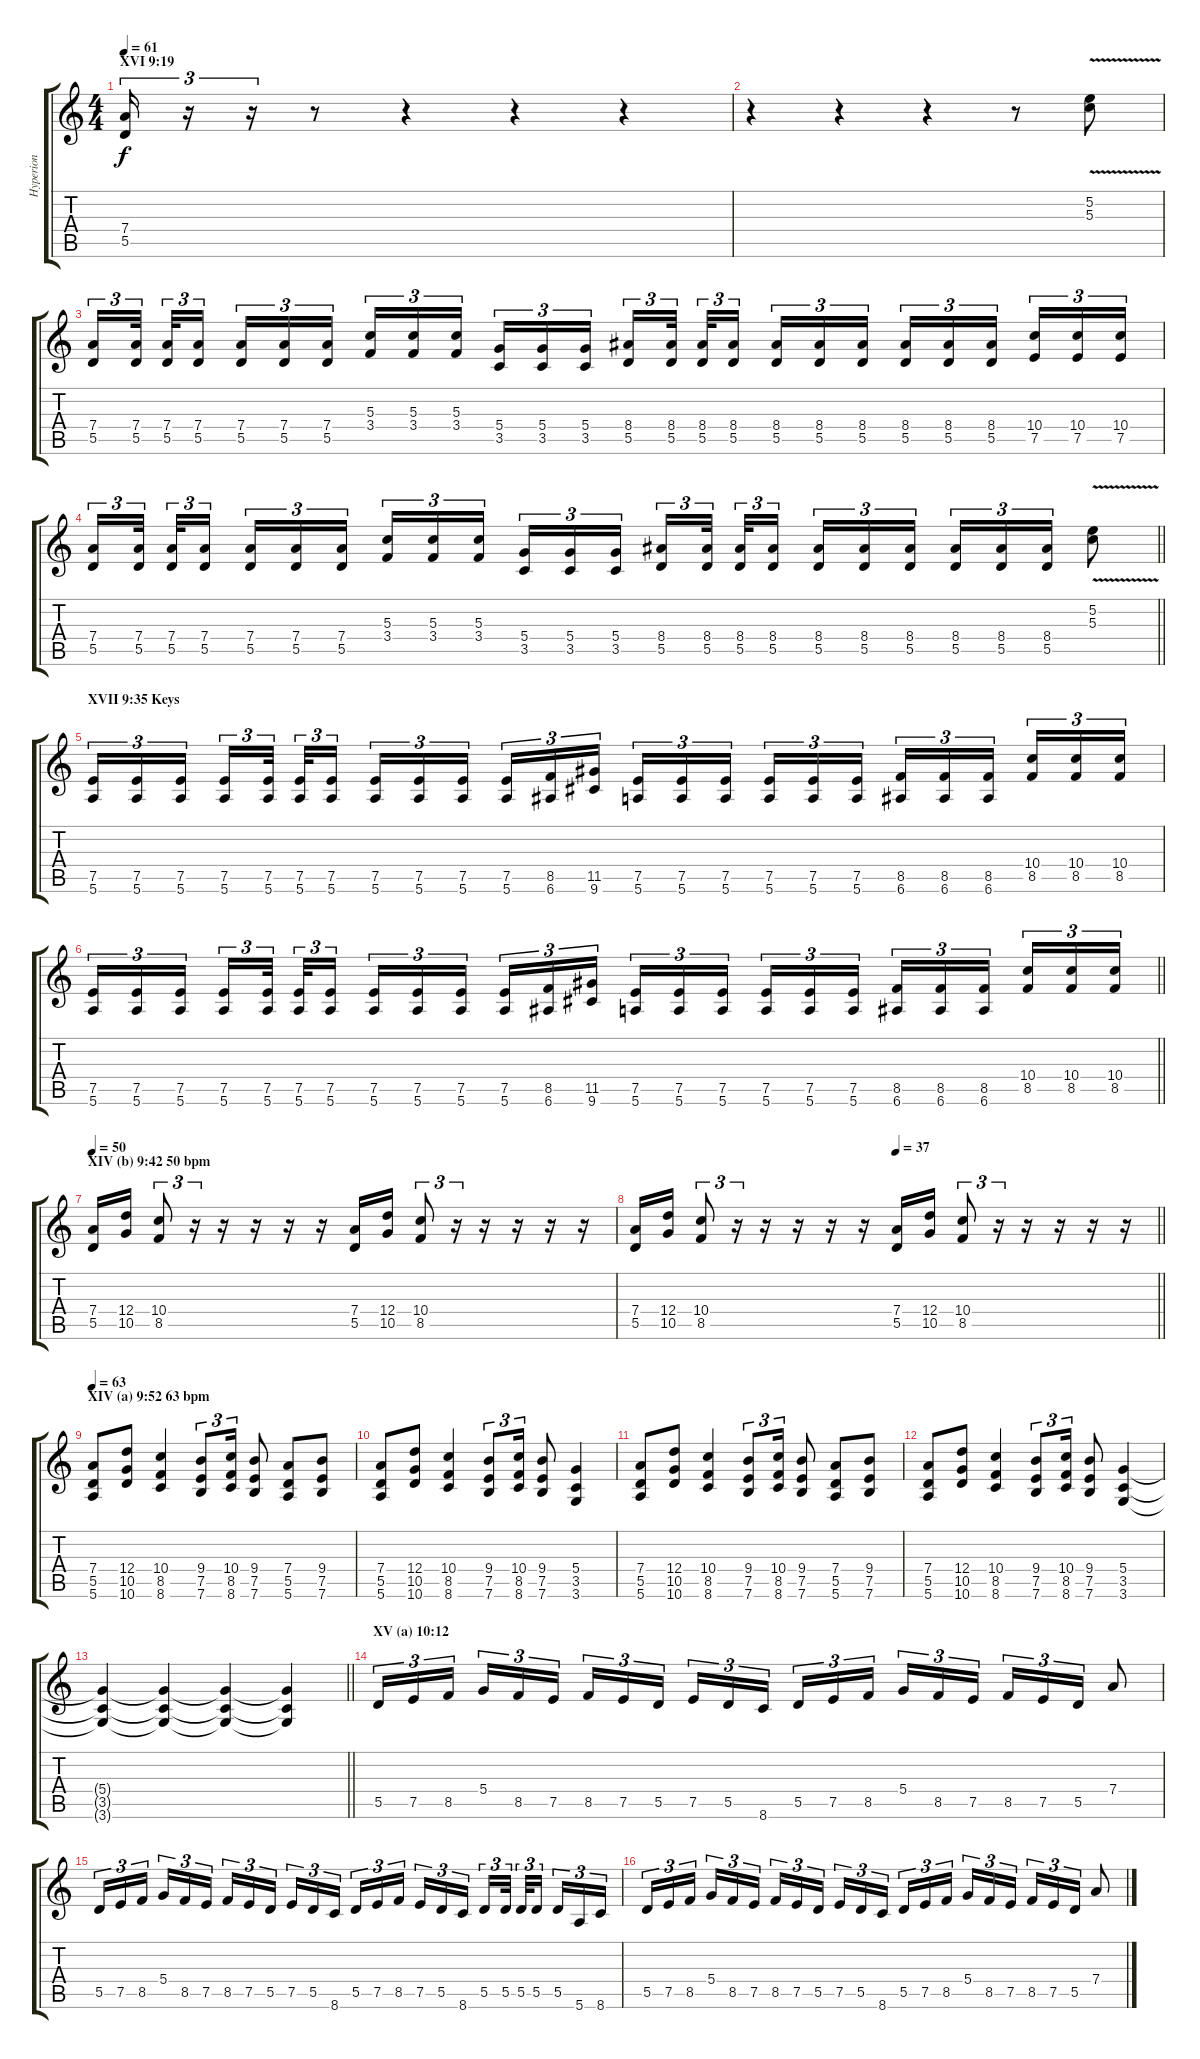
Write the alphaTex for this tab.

\track ("Hyperion" "Hyperion") {instrument distortionguitar}
\staff {score tabs}
\tuning (E4 B3 G3 D3 A2 E2) {hide}
\ts (4 4)
\section ("" "XVI 9:19")
\tempo 61
\clef g2
\ks c
(7.4 5.5).16{tu (3 2) dy f} r.16{tu (3 2)} r.16{tu (3 2)} r.8 r.4 r.4 r.4 |
r.4 r.4 r.4 r.8 (5.2{v} 5.3{v}).8 |
(7.4 5.5).16{tu (3 2)} (7.4 5.5).32{tu (3 2) beam splitsecondary} (7.4 5.5).32{tu (3 2)} (7.4 5.5).16{tu (3 2) beam splitsecondary} (7.4 5.5).16{tu (3 2)} (7.4 5.5).16{tu (3 2)} (7.4 5.5).16{tu (3 2)} (5.3 3.4).16{tu (3 2)} (5.3 3.4).16{tu (3 2)} (5.3 3.4).16{tu (3 2) beam splitsecondary} (5.4 3.5).16{tu (3 2)} (5.4 3.5).16{tu (3 2)} (5.4 3.5).16{tu (3 2)} (8.4 5.5).16{tu (3 2)} (8.4 5.5).32{tu (3 2) beam splitsecondary} (8.4 5.5).32{tu (3 2)} (8.4 5.5).16{tu (3 2) beam splitsecondary} (8.4 5.5).16{tu (3 2)} (8.4 5.5).16{tu (3 2)} (8.4 5.5).16{tu (3 2)} (8.4 5.5).16{tu (3 2)} (8.4 5.5).16{tu (3 2)} (8.4 5.5).16{tu (3 2) beam splitsecondary} (10.4 7.5).16{tu (3 2)} (10.4 7.5).16{tu (3 2)} (10.4 7.5).16{tu (3 2)} |
\barLineRight lightlight
(7.4 5.5).16{tu (3 2)} (7.4 5.5).32{tu (3 2) beam splitsecondary} (7.4 5.5).32{tu (3 2)} (7.4 5.5).16{tu (3 2) beam splitsecondary} (7.4 5.5).16{tu (3 2)} (7.4 5.5).16{tu (3 2)} (7.4 5.5).16{tu (3 2)} (5.3 3.4).16{tu (3 2)} (5.3 3.4).16{tu (3 2)} (5.3 3.4).16{tu (3 2) beam splitsecondary} (5.4 3.5).16{tu (3 2)} (5.4 3.5).16{tu (3 2)} (5.4 3.5).16{tu (3 2)} (8.4 5.5).16{tu (3 2)} (8.4 5.5).32{tu (3 2) beam splitsecondary} (8.4 5.5).32{tu (3 2)} (8.4 5.5).16{tu (3 2) beam splitsecondary} (8.4 5.5).16{tu (3 2)} (8.4 5.5).16{tu (3 2)} (8.4 5.5).16{tu (3 2)} (8.4 5.5).16{tu (3 2)} (8.4 5.5).16{tu (3 2)} (8.4 5.5).16{tu (3 2)} (5.2{v} 5.3{v}).8 |
\section ("" "XVII 9:35 Keys")
(7.5 5.6).16{tu (3 2)} (7.5 5.6).16{tu (3 2)} (7.5 5.6).16{tu (3 2) beam splitsecondary} (7.5 5.6).16{tu (3 2)} (7.5 5.6).32{tu (3 2) beam splitsecondary} (7.5 5.6).32{tu (3 2)} (7.5 5.6).16{tu (3 2)} (7.5 5.6).16{tu (3 2)} (7.5 5.6).16{tu (3 2)} (7.5 5.6).16{tu (3 2) beam splitsecondary} (7.5 5.6).16{tu (3 2)} (8.5 6.6).16{tu (3 2)} (11.5 9.6).16{tu (3 2)} (7.5 5.6).16{tu (3 2)} (7.5 5.6).16{tu (3 2)} (7.5 5.6).16{tu (3 2) beam splitsecondary} (7.5 5.6).16{tu (3 2)} (7.5 5.6).16{tu (3 2)} (7.5 5.6).16{tu (3 2)} (8.5 6.6).16{tu (3 2)} (8.5 6.6).16{tu (3 2)} (8.5 6.6).16{tu (3 2) beam splitsecondary} (10.4 8.5).16{tu (3 2)} (10.4 8.5).16{tu (3 2)} (10.4 8.5).16{tu (3 2)} |
\barLineRight lightlight
(7.5 5.6).16{tu (3 2)} (7.5 5.6).16{tu (3 2)} (7.5 5.6).16{tu (3 2) beam splitsecondary} (7.5 5.6).16{tu (3 2)} (7.5 5.6).32{tu (3 2) beam splitsecondary} (7.5 5.6).32{tu (3 2)} (7.5 5.6).16{tu (3 2)} (7.5 5.6).16{tu (3 2)} (7.5 5.6).16{tu (3 2)} (7.5 5.6).16{tu (3 2) beam splitsecondary} (7.5 5.6).16{tu (3 2)} (8.5 6.6).16{tu (3 2)} (11.5 9.6).16{tu (3 2)} (7.5 5.6).16{tu (3 2)} (7.5 5.6).16{tu (3 2)} (7.5 5.6).16{tu (3 2) beam splitsecondary} (7.5 5.6).16{tu (3 2)} (7.5 5.6).16{tu (3 2)} (7.5 5.6).16{tu (3 2)} (8.5 6.6).16{tu (3 2)} (8.5 6.6).16{tu (3 2)} (8.5 6.6).16{tu (3 2) beam splitsecondary} (10.4 8.5).16{tu (3 2)} (10.4 8.5).16{tu (3 2)} (10.4 8.5).16{tu (3 2)} |
\section ("" "XIV (b) 9:42 50 bpm")
\tempo 50
(7.4 5.5).16 (12.4 10.5).16 (10.4 8.5).8{tu (3 2)} r.16{tu (3 2)} r.16 r.16 r.16 r.16 (7.4 5.5).16 (12.4 10.5).16 (10.4 8.5).8{tu (3 2)} r.16{tu (3 2)} r.16 r.16 r.16 r.16 |
\tempo (37 0.5)
\barLineRight lightlight
(7.4 5.5).16 (12.4 10.5).16 (10.4 8.5).8{tu (3 2)} r.16{tu (3 2)} r.16 r.16 r.16 r.16 (7.4 5.5).16 (12.4 10.5).16 (10.4 8.5).8{tu (3 2)} r.16{tu (3 2)} r.16 r.16 r.16 r.16 |
\section ("" "XIV (a) 9:52 63 bpm")
\tempo 63
(7.4 5.5 5.6).8 (12.4 10.5 10.6).8 (10.4 8.5 8.6).4 (9.4 7.5 7.6).8{tu (3 2)} (10.4 8.5 8.6).16{tu (3 2)} (9.4 7.5 7.6).8 (7.4 5.5 5.6).8 (9.4 7.5 7.6).8 |
(7.4 5.5 5.6).8 (12.4 10.5 10.6).8 (10.4 8.5 8.6).4 (9.4 7.5 7.6).8{tu (3 2)} (10.4 8.5 8.6).16{tu (3 2)} (9.4 7.5 7.6).8 (5.4 3.5 3.6).4 |
(7.4 5.5 5.6).8 (12.4 10.5 10.6).8 (10.4 8.5 8.6).4 (9.4 7.5 7.6).8{tu (3 2)} (10.4 8.5 8.6).16{tu (3 2)} (9.4 7.5 7.6).8 (7.4 5.5 5.6).8 (9.4 7.5 7.6).8 |
(7.4 5.5 5.6).8 (12.4 10.5 10.6).8 (10.4 8.5 8.6).4 (9.4 7.5 7.6).8{tu (3 2)} (10.4 8.5 8.6).16{tu (3 2)} (9.4 7.5 7.6).8 (5.4 3.5 3.6).4 |
\barLineRight lightlight
(5.4{t} 3.5{t} 3.6{t}).4 (5.4{t} 3.5{t} 3.6{t}).4 (5.4{t} 3.5{t} 3.6{t}).4 (5.4{t} 3.5{t} 3.6{t}).4 |
\section ("" "XV (a) 10:12")
5.5.16{tu (3 2)} 7.5.16{tu (3 2)} 8.5.16{tu (3 2) beam splitsecondary} 5.4.16{tu (3 2)} 8.5.16{tu (3 2)} 7.5.16{tu (3 2)} 8.5.16{tu (3 2)} 7.5.16{tu (3 2)} 5.5.16{tu (3 2) beam splitsecondary} 7.5.16{tu (3 2)} 5.5.16{tu (3 2)} 8.6.16{tu (3 2)} 5.5.16{tu (3 2)} 7.5.16{tu (3 2)} 8.5.16{tu (3 2) beam splitsecondary} 5.4.16{tu (3 2)} 8.5.16{tu (3 2)} 7.5.16{tu (3 2)} 8.5.16{tu (3 2)} 7.5.16{tu (3 2)} 5.5.16{tu (3 2)} 7.4.8 |
5.5.16{tu (3 2)} 7.5.16{tu (3 2)} 8.5.16{tu (3 2) beam splitsecondary} 5.4.16{tu (3 2)} 8.5.16{tu (3 2)} 7.5.16{tu (3 2)} 8.5.16{tu (3 2)} 7.5.16{tu (3 2)} 5.5.16{tu (3 2) beam splitsecondary} 7.5.16{tu (3 2)} 5.5.16{tu (3 2)} 8.6.16{tu (3 2)} 5.5.16{tu (3 2)} 7.5.16{tu (3 2)} 8.5.16{tu (3 2) beam splitsecondary} 7.5.16{tu (3 2)} 5.5.16{tu (3 2)} 8.6.16{tu (3 2)} 5.5.16{tu (3 2)} 5.5.32{tu (3 2) beam splitsecondary} 5.5.32{tu (3 2)} 5.5.16{tu (3 2) beam splitsecondary} 5.5.16{tu (3 2)} 5.6.16{tu (3 2)} 8.6.16{tu (3 2)} |
5.5.16{tu (3 2)} 7.5.16{tu (3 2)} 8.5.16{tu (3 2) beam splitsecondary} 5.4.16{tu (3 2)} 8.5.16{tu (3 2)} 7.5.16{tu (3 2)} 8.5.16{tu (3 2)} 7.5.16{tu (3 2)} 5.5.16{tu (3 2) beam splitsecondary} 7.5.16{tu (3 2)} 5.5.16{tu (3 2)} 8.6.16{tu (3 2)} 5.5.16{tu (3 2)} 7.5.16{tu (3 2)} 8.5.16{tu (3 2) beam splitsecondary} 5.4.16{tu (3 2)} 8.5.16{tu (3 2)} 7.5.16{tu (3 2)} 8.5.16{tu (3 2)} 7.5.16{tu (3 2)} 5.5.16{tu (3 2)} 7.4.8
